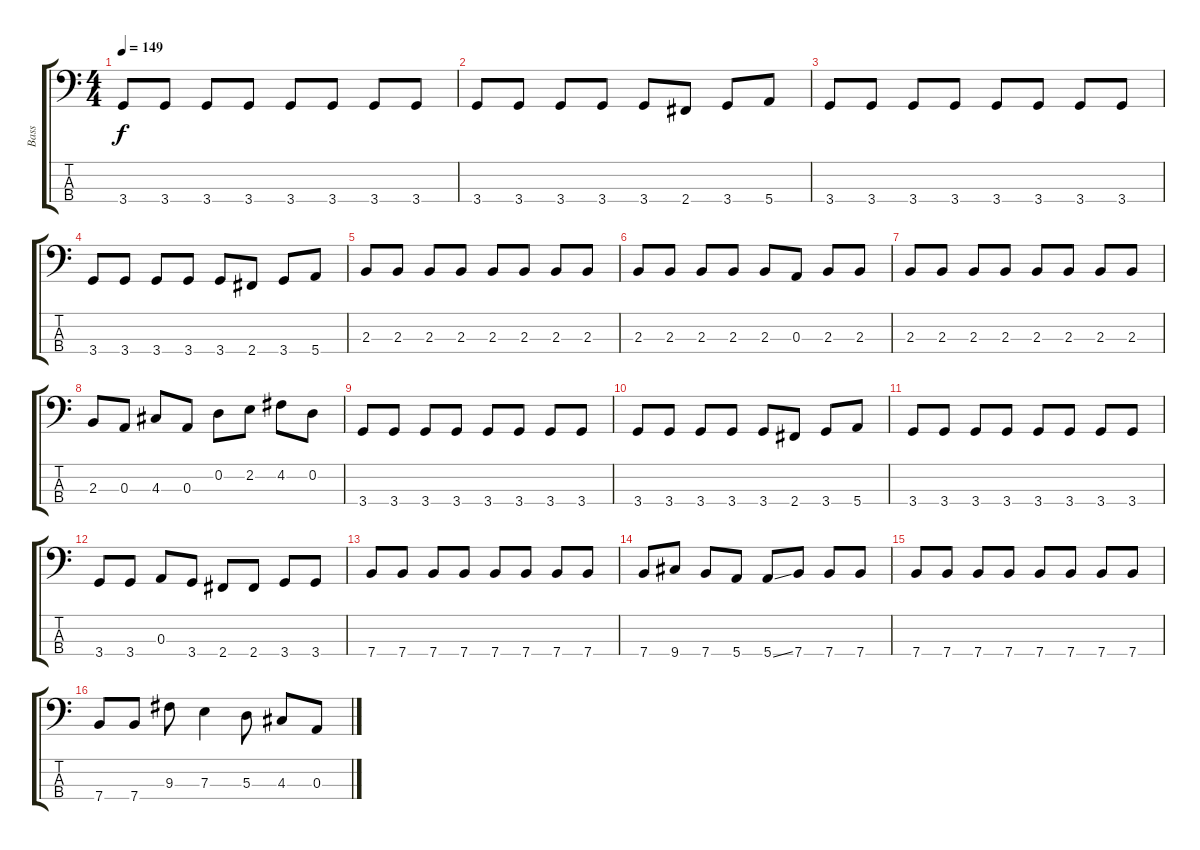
\track ("Bass" "Bass") {instrument electricbassfinger}
\staff {score tabs}
\tuning (G2 D2 A1 E1) {hide}
\ts (4 4)
\tempo 149
\clef f4
\ks c
3.4.8{dy f} 3.4.8 3.4.8 3.4.8 3.4.8 3.4.8 3.4.8 3.4.8 |
3.4.8 3.4.8 3.4.8 3.4.8 3.4.8 2.4.8 3.4.8 5.4.8 |
3.4.8 3.4.8 3.4.8 3.4.8 3.4.8 3.4.8 3.4.8 3.4.8 |
3.4.8 3.4.8 3.4.8 3.4.8 3.4.8 2.4.8 3.4.8 5.4.8 |
2.3.8 2.3.8 2.3.8 2.3.8 2.3.8 2.3.8 2.3.8 2.3.8 |
2.3.8 2.3.8 2.3.8 2.3.8 2.3.8 0.3.8 2.3.8 2.3.8 |
2.3.8 2.3.8 2.3.8 2.3.8 2.3.8 2.3.8 2.3.8 2.3.8 |
2.3.8 0.3.8 4.3.8 0.3.8 0.2.8 2.2.8 4.2.8 0.2.8 |
3.4.8 3.4.8 3.4.8 3.4.8 3.4.8 3.4.8 3.4.8 3.4.8 |
3.4.8 3.4.8 3.4.8 3.4.8 3.4.8 2.4.8 3.4.8 5.4.8 |
3.4.8 3.4.8 3.4.8 3.4.8 3.4.8 3.4.8 3.4.8 3.4.8 |
3.4.8 3.4.8 0.3.8 3.4.8 2.4.8 2.4.8 3.4.8 3.4.8 |
7.4.8 7.4.8 7.4.8 7.4.8 7.4.8 7.4.8 7.4.8 7.4.8 |
7.4.8 9.4.8 7.4.8 5.4.8 5.4{ss}.8 7.4.8 7.4.8 7.4.8 |
7.4.8 7.4.8 7.4.8 7.4.8 7.4.8 7.4.8 7.4.8 7.4.8 |
7.4.8 7.4.8 9.3.8 7.3.4 5.3.8 4.3.8 0.3.8
